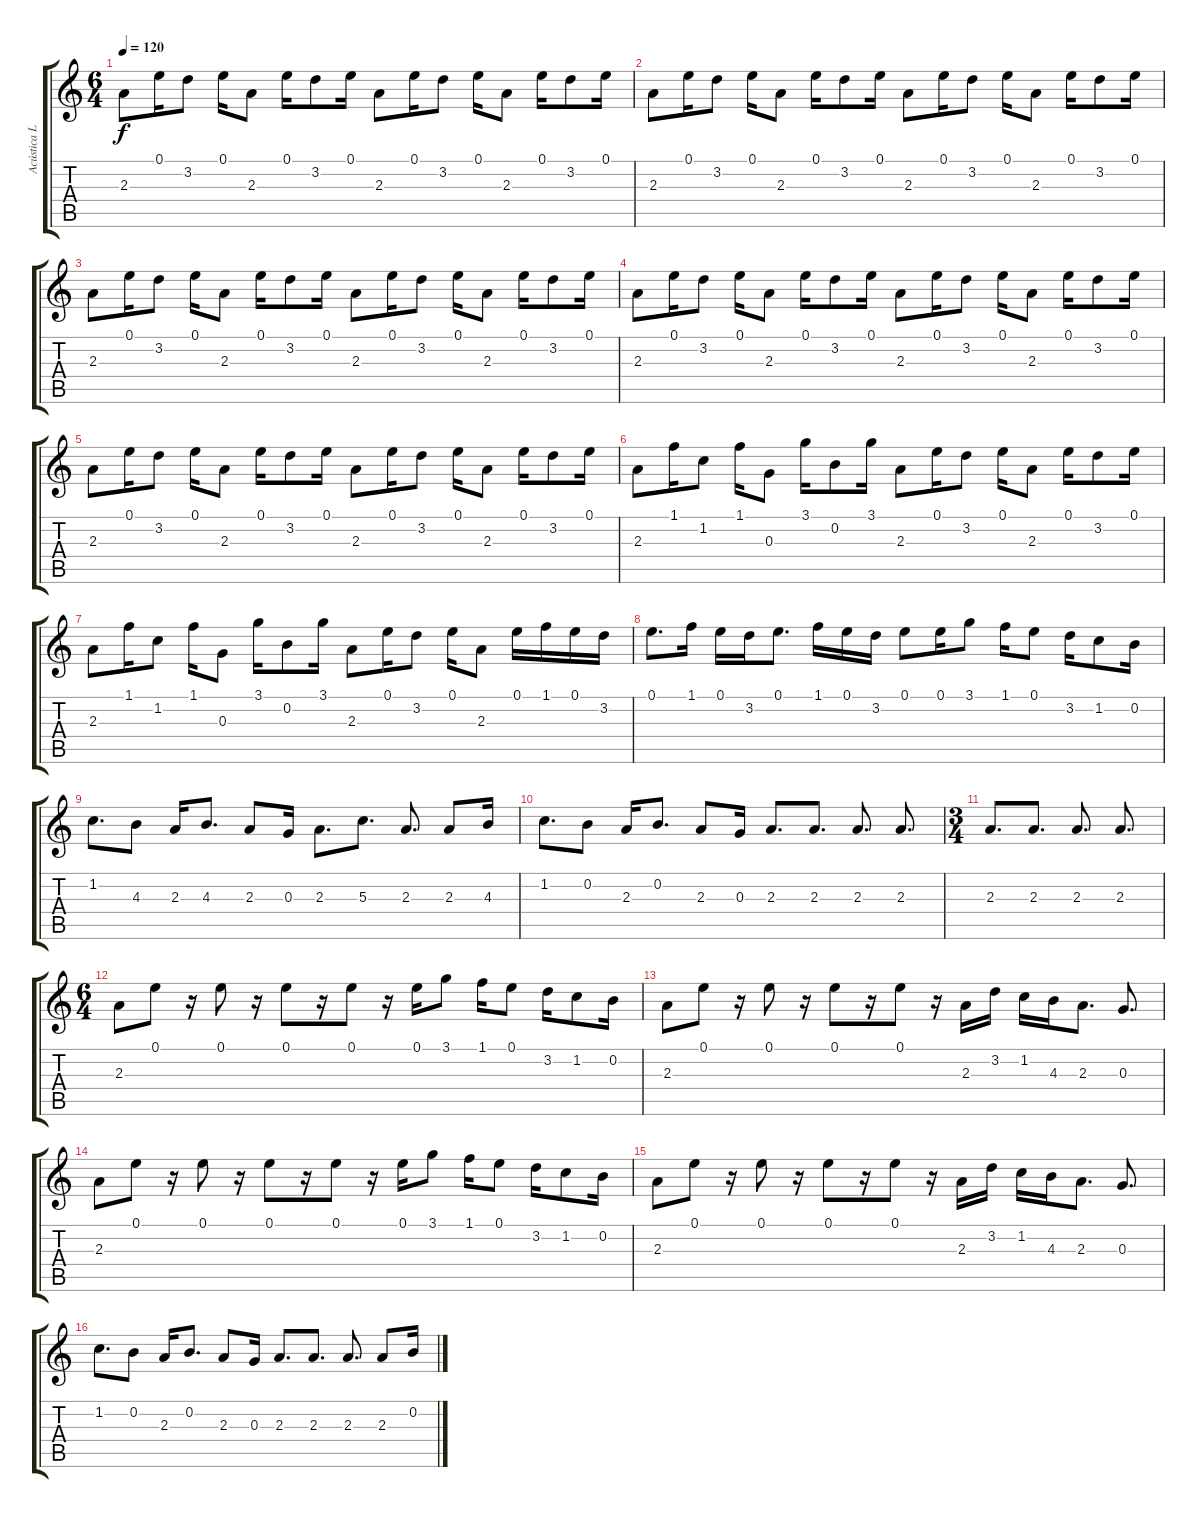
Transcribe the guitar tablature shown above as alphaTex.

\track ("Acústica Líder" "Acústica L") {instrument acousticguitarsteel}
\staff {score tabs}
\tuning (E4 B3 G3 D3 A2 E2) {hide}
\ts (6 4)
\tempo 120
\clef g2
\ks c
2.3.8{dy f instrument acousticguitarsteel} 0.1.16 3.2.8 0.1.16 2.3.8 0.1.16 3.2.8 0.1.16 2.3.8 0.1.16 3.2.8 0.1.16 2.3.8 0.1.16 3.2.8 0.1.16 |
2.3.8 0.1.16 3.2.8 0.1.16 2.3.8 0.1.16 3.2.8 0.1.16 2.3.8 0.1.16 3.2.8 0.1.16 2.3.8 0.1.16 3.2.8 0.1.16 |
2.3.8 0.1.16 3.2.8 0.1.16 2.3.8 0.1.16 3.2.8 0.1.16 2.3.8 0.1.16 3.2.8 0.1.16 2.3.8 0.1.16 3.2.8 0.1.16 |
2.3.8 0.1.16 3.2.8 0.1.16 2.3.8 0.1.16 3.2.8 0.1.16 2.3.8 0.1.16 3.2.8 0.1.16 2.3.8 0.1.16 3.2.8 0.1.16 |
2.3.8 0.1.16 3.2.8 0.1.16 2.3.8 0.1.16 3.2.8 0.1.16 2.3.8 0.1.16 3.2.8 0.1.16 2.3.8 0.1.16 3.2.8 0.1.16 |
2.3.8 1.1.16 1.2.8 1.1.16 0.3.8 3.1.16 0.2.8 3.1.16 2.3.8 0.1.16 3.2.8 0.1.16 2.3.8 0.1.16 3.2.8 0.1.16 |
2.3.8 1.1.16 1.2.8 1.1.16 0.3.8 3.1.16 0.2.8 3.1.16 2.3.8 0.1.16 3.2.8 0.1.16 2.3.8 0.1.16 1.1.16 0.1.16 3.2.16 |
0.1.8{d} 1.1.16 0.1.16 3.2.16 0.1.8{d} 1.1.16 0.1.16 3.2.16 0.1.8 0.1.16 3.1.8 1.1.16 0.1.8 3.2.16 1.2.8 0.2.16 |
1.2.8{d} 4.3.8 2.3.16 4.3.8{d} 2.3.8 0.3.16 2.3.8{d} 5.3.8{d} 2.3.8{d} 2.3.8 4.3.16 |
1.2.8{d} 0.2.8 2.3.16 0.2.8{d} 2.3.8 0.3.16 2.3.8{d} 2.3.8{d} 2.3.8{d} 2.3.8{d} |
\ts (3 4)
2.3.8{d} 2.3.8{d} 2.3.8{d} 2.3.8{d} |
\ts (6 4)
2.3.8 0.1.8 r.16 0.1.8 r.16 0.1.8 r.16 0.1.8 r.16 0.1.16 3.1.8 1.1.16 0.1.8 3.2.16 1.2.8 0.2.16 |
2.3.8 0.1.8 r.16 0.1.8 r.16 0.1.8 r.16 0.1.8 r.16 2.3.16 3.2.16 1.2.16 4.3.16 2.3.8{d} 0.3.8{d} |
2.3.8 0.1.8 r.16 0.1.8 r.16 0.1.8 r.16 0.1.8 r.16 0.1.16 3.1.8 1.1.16 0.1.8 3.2.16 1.2.8 0.2.16 |
2.3.8 0.1.8 r.16 0.1.8 r.16 0.1.8 r.16 0.1.8 r.16 2.3.16 3.2.16 1.2.16 4.3.16 2.3.8{d} 0.3.8{d} |
1.2.8{d} 0.2.8 2.3.16 0.2.8{d} 2.3.8 0.3.16 2.3.8{d} 2.3.8{d} 2.3.8{d} 2.3.8 0.2.16
